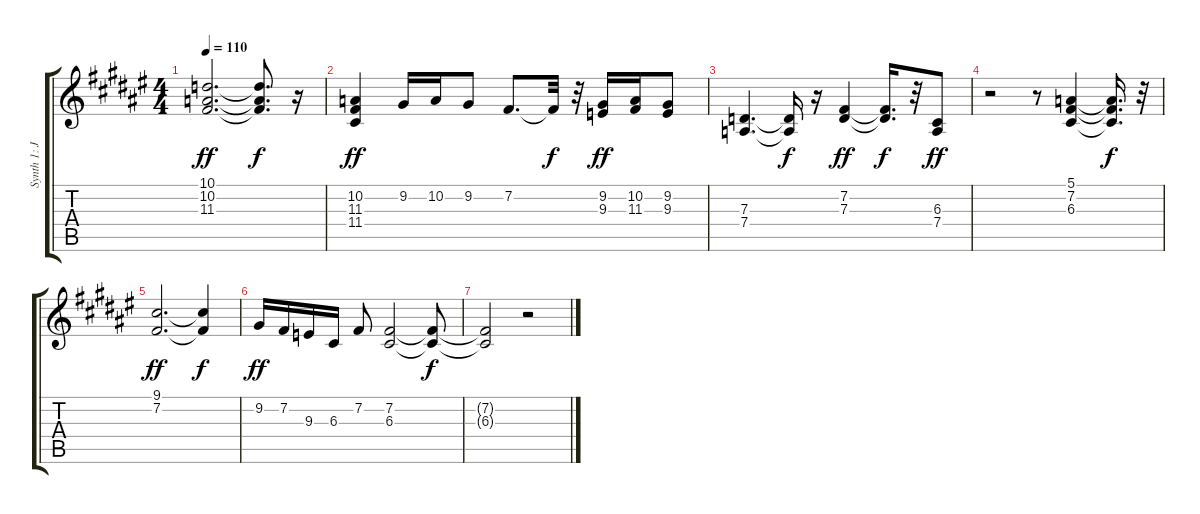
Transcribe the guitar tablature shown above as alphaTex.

\track ("Synth 1: Jeff Bova" "Synth 1: J") {instrument synthbrass1}
\staff {score tabs}
\tuning (E4 B3 G3 D3 A2 E2) {hide}
\ts (4 4)
\tempo 110
\clef g2
\ks f#
(10.1 10.2 11.3).2{d dy ff} (10.1{t} 10.2{t} 11.3{t}).8{d dy f} r.16 |
(10.2 11.3 11.4).4{dy ff} 9.2.16 10.2.16 9.2.8 7.2.8{d} 7.2{t}.32{dy f} r.32 (9.2 9.3).16{dy ff} (10.2 11.3).16 (9.2 9.3).8 |
(7.3 7.4).4{d} (7.3{t} 7.4{t}).16{dy f} r.16 (7.2 7.3).4{dy ff} (7.2{t} 7.3{t}).16{d dy f} r.32 (6.3 7.4).8{dy ff} |
r.2 r.8 (5.1 7.2 6.3).4 (5.1{t} 7.2{t} 6.3{t}).16{d dy f} r.32 |
(9.1 7.2).2{d dy ff} (9.1{t} 7.2{t}).4{dy f} |
9.2.16{dy ff} 7.2.16 9.3.16 6.3.16 7.2.8 (7.2 6.3).2 (7.2{t} 6.3{t}).8{dy f} |
(7.2{t} 6.3{t}).2 r.2
